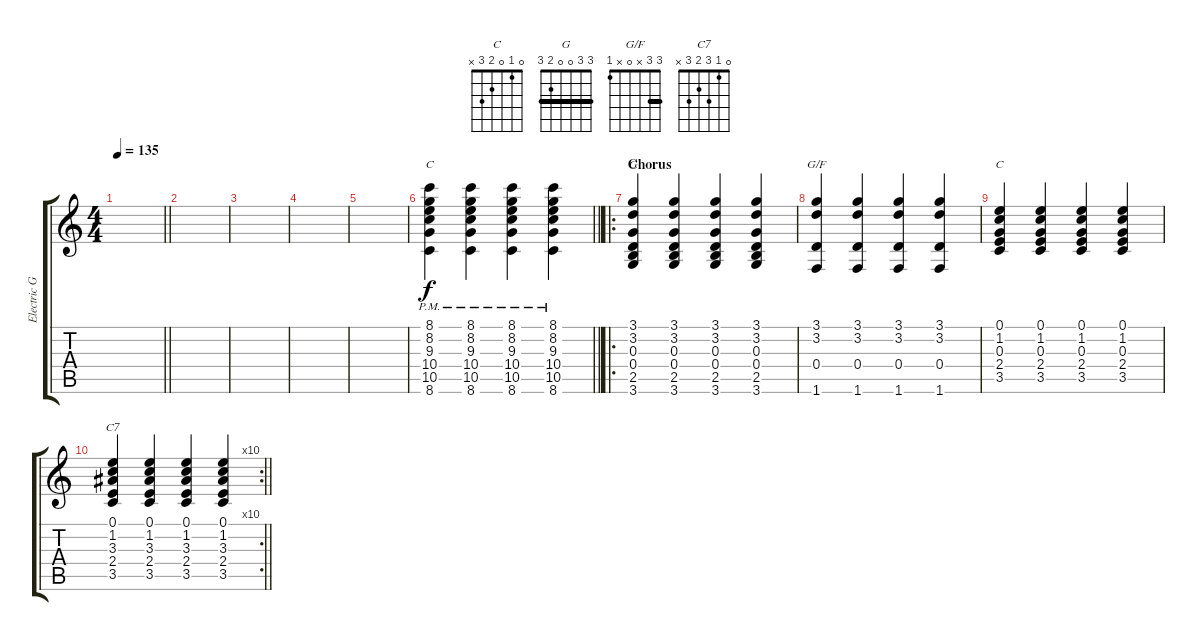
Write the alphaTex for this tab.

\track ("Electric Guitar" "Electric G") {instrument distortionguitar}
\staff {score tabs}
\tuning (E4 B3 G3 D3 A2 E2) {hide}
\chord ("C" 8 8 9 10 10 8) {firstfret 8 barre 8}
\chord ("G" 3 3 0 0 2 3) {barre 3}
\chord ("G/F" 3 3 x 0 x 1) {barre 3}
\chord ("C" 0 1 0 2 3 x)
\chord ("C7" 0 1 3 2 3 x)
\ts (4 4)
\tempo 135
\clef g2
\barLineRight lightlight
\ks c
|
|
|
|
|
\barLineRight lightlight
(8.1{pm} 8.2{pm} 9.3{pm} 10.4{pm} 10.5{pm} 8.6{pm}).4{ch "C"} (8.1{pm} 8.2{pm} 9.3{pm} 10.4{pm} 10.5{pm} 8.6{pm}).4 (8.1{pm} 8.2{pm} 9.3{pm} 10.4{pm} 10.5{pm} 8.6{pm}).4 (8.1{pm} 8.2{pm} 9.3{pm} 10.4{pm} 10.5{pm} 8.6{pm}).4 |
\ro
\section ("" "Chorus")
(3.1 3.2 0.3 0.4 2.5 3.6).4{ch "G"} (3.1 3.2 0.3 0.4 2.5 3.6).4 (3.1 3.2 0.3 0.4 2.5 3.6).4 (3.1 3.2 0.3 0.4 2.5 3.6).4 |
(3.1 3.2 0.4 1.6).4{ch "G/F"} (3.1 3.2 0.4 1.6).4 (3.1 3.2 0.4 1.6).4 (3.1 3.2 0.4 1.6).4 |
(0.1 1.2 0.3 2.4 3.5).4{ch "C"} (0.1 1.2 0.3 2.4 3.5).4 (0.1 1.2 0.3 2.4 3.5).4 (0.1 1.2 0.3 2.4 3.5).4 |
\rc 10
\barLineRight lightlight
(0.1 1.2 3.3 2.4 3.5).4{ch "C7"} (0.1 1.2 3.3 2.4 3.5).4 (0.1 1.2 3.3 2.4 3.5).4 (0.1 1.2 3.3 2.4 3.5).4
